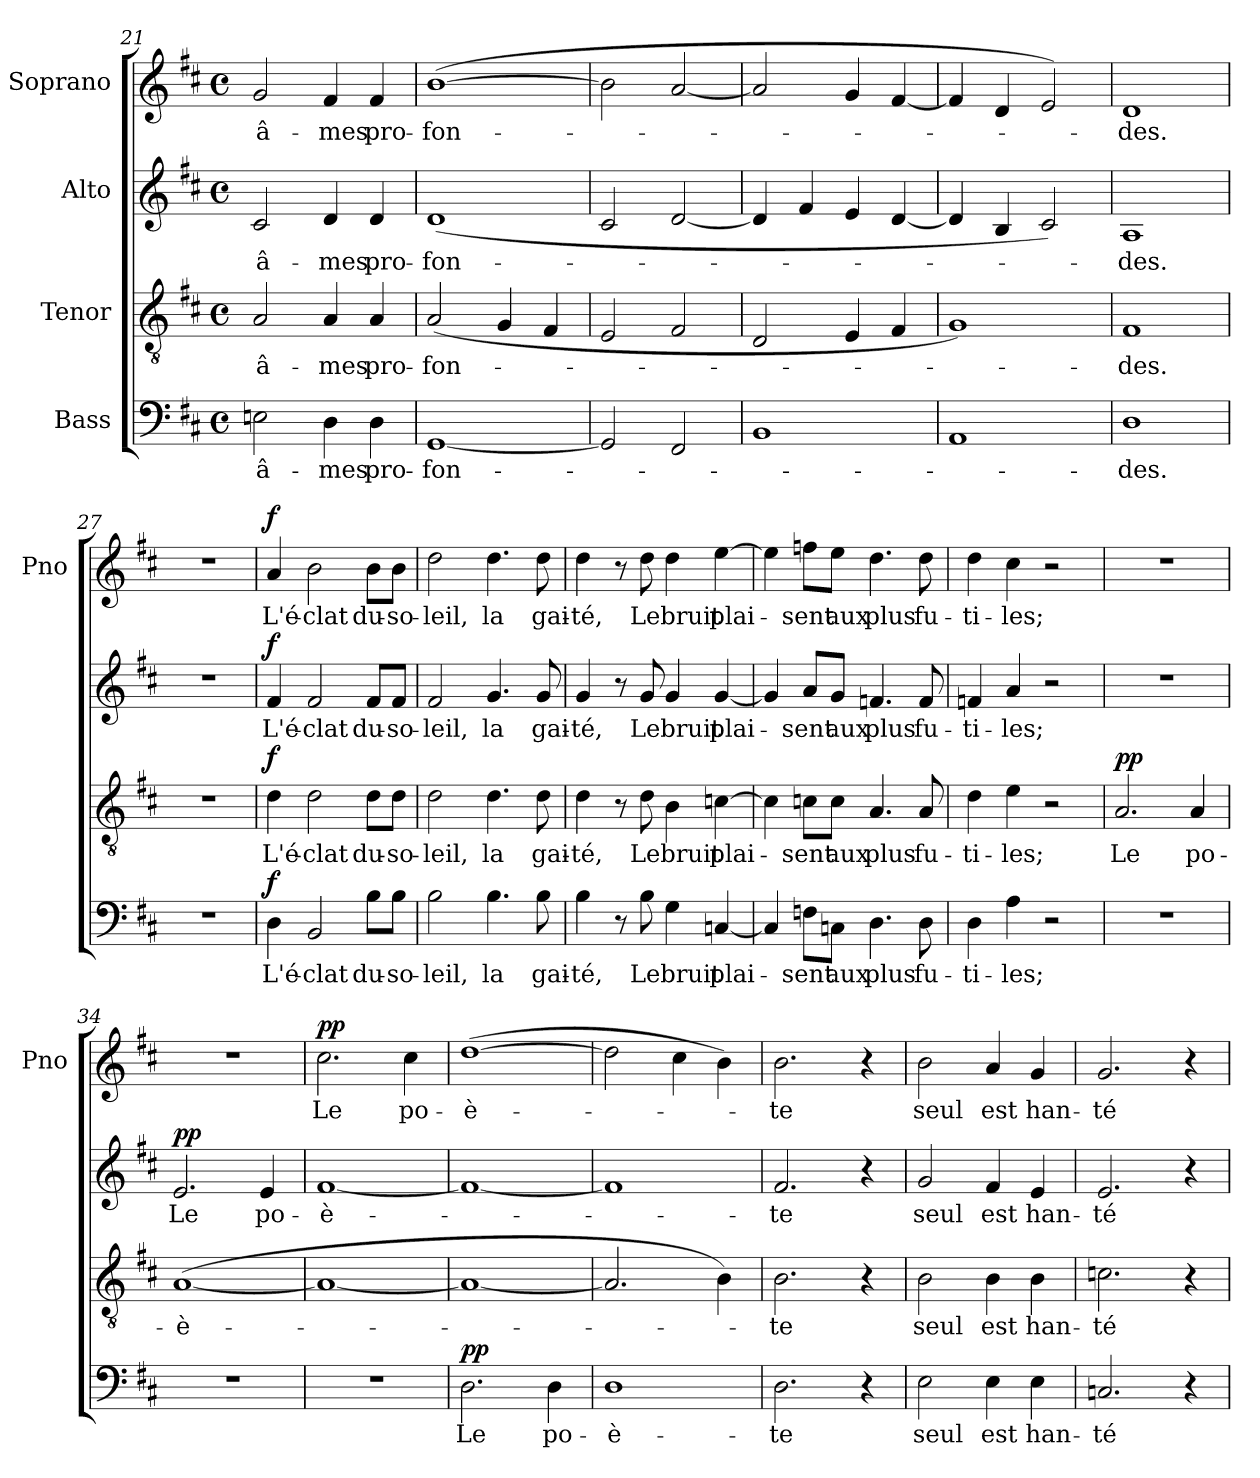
**kern	**text	**dynam	**kern	**text	**dynam	**kern	**text	**dynam	**kern	**text	**dynam
*part4	*part4	*part4	*part3	*part3	*part3	*part2	*part2	*part2	*part1	*part1	*part1
*staff4	*staff4	*staff4	*staff3	*staff3	*staff3	*staff2	*staff2	*staff2	*staff1	*staff1	*staff1
*I"Bass	*	*	*I"Tenor	*	*	*I"Alto	*	*	*I"Soprano	*	*
*	*	*	*	*	*	*	*	*	*I'Pno	*	*
*clefF4	*	*	*clefGv2	*	*	*clefG2	*	*	*clefG2	*	*
*k[f#c#]	*	*	*k[f#c#]	*	*	*k[f#c#]	*	*	*k[f#c#]	*	*
*D:	*	*	*D:	*	*	*D:	*	*	*D:	*	*
*M4/4	*	*	*M4/4	*	*	*M4/4	*	*	*M4/4	*	*
*met(c)	*	*	*met(c)	*	*	*met(c)	*	*	*met(c)	*	*
=21	=21	=21	=21	=21	=21	=21	=21	=21	=21	=21	=21
2En\	â-	.	2A/	â-	.	2c#/	â-	.	2g/	â-	.
4D\	-mes	.	4A/	-mes	.	4d/	-mes	.	4f#/	-mes	.
4D\	pro-	.	4A/	pro-	.	4d/	pro-	.	4f#/	pro-	.
=22	=22	=22	=22	=22	=22	=22	=22	=22	=22	=22	=22
[1GG	-fon-	.	(2A/	-fon-	.	(1d	-fon-	.	([1b	-fon-	.
.	.	.	4G/	.	.	.	.	.	.	.	.
.	.	.	4F#/	.	.	.	.	.	.	.	.
=23	=23	=23	=23	=23	=23	=23	=23	=23	=23	=23	=23
2GG/]	.	.	2E/	.	.	2c#/	.	.	2b\]	.	.
2FF#/	.	.	2F#/	.	.	[2d/	.	.	[2a/	.	.
=24	=24	=24	=24	=24	=24	=24	=24	=24	=24	=24	=24
1BB	.	.	2D/	.	.	4d/]	.	.	2a/]	.	.
.	.	.	.	.	.	4f#/	.	.	.	.	.
.	.	.	4E/	.	.	4e/	.	.	4g/	.	.
.	.	.	4F#/	.	.	[4d/	.	.	[4f#/	.	.
=25	=25	=25	=25	=25	=25	=25	=25	=25	=25	=25	=25
1AA	.	.	1G)	.	.	4d/]	.	.	4f#/]	.	.
.	.	.	.	.	.	4B/	.	.	4d/	.	.
.	.	.	.	.	.	2c#/)	.	.	2e/)	.	.
=26	=26	=26	=26	=26	=26	=26	=26	=26	=26	=26	=26
1D	-des.	.	1F#	-des.	.	1A	-des.	.	1d	-des.	.
!!LO:LB:g=z
=27	=27	=27	=27	=27	=27	=27	=27	=27	=27	=27	=27
1r	.	.	1r	.	.	1r	.	.	1r	.	.
=28	=28	=28	=28	=28	=28	=28	=28	=28	=28	=28	=28
!	!	!LO:DY:a	!	!	!LO:DY:a	!	!	!LO:DY:a	!	!	!LO:DY:a
4D\	L'é-	f	4d\	L'é-	f	4f#/	L'é-	f	4a/	L'é-	f
2BB/	-clat	.	2d\	-clat	.	2f#/	-clat	.	2b\	-clat	.
8B\L	du-	.	8d\L	du-	.	8f#/L	du-	.	8b\L	du-	.
8B\J	-so-	.	8d\J	-so-	.	8f#/J	-so-	.	8b\J	-so-	.
=29	=29	=29	=29	=29	=29	=29	=29	=29	=29	=29	=29
2B\	-leil,	.	2d\	-leil,	.	2f#/	-leil,	.	2dd\	-leil,	.
4.B\	la	.	4.d\	la	.	4.g/	la	.	4.dd\	la	.
8B\	gai-	.	8d\	gai-	.	8g/	gai-	.	8dd\	gai-	.
=30	=30	=30	=30	=30	=30	=30	=30	=30	=30	=30	=30
4B\	-té,	.	4d\	-té,	.	4g/	-té,	.	4dd\	-té,	.
8r	.	.	8r	.	.	8r	.	.	8r	.	.
8B\	Le	.	8d\	Le	.	8g/	Le	.	8dd\	Le	.
4G\	bruit	.	4B\	bruit	.	4g/	bruit	.	4dd\	bruit	.
[4Cn/	plai-	.	[4cn\	plai-	.	[4g/	plai-	.	[4ee\	plai-	.
=31	=31	=31	=31	=31	=31	=31	=31	=31	=31	=31	=31
4C/]	.	.	4c\]	.	.	4g/]	.	.	4ee\]	.	.
8Fn\L	-sent	.	8cn\L	-sent	.	8a/L	-sent	.	8ffn\L	-sent	.
8Cn\J	aux	.	8c\J	aux	.	8g/J	aux	.	8ee\J	aux	.
4.D\	plus	.	4.A/	plus	.	4.fn/	plus	.	4.dd\	plus	.
8D\	fu-	.	8A/	fu-	.	8f/	fu-	.	8dd\	fu-	.
=32	=32	=32	=32	=32	=32	=32	=32	=32	=32	=32	=32
4D\	-ti-	.	4d\	-ti-	.	4fn/	-ti-	.	4dd\	-ti-	.
4A\	-les;	.	4e\	-les;	.	4a/	-les;	.	4cc#\	-les;	.
2r	.	.	2r	.	.	2r	.	.	2r	.	.
!!LO:LB:g=z
=33	=33	=33	=33	=33	=33	=33	=33	=33	=33	=33	=33
!	!	!	!	!	!LO:DY:a	!	!	!	!	!	!
1r	.	.	2.A/	Le	pp	1r	.	.	1r	.	.
.	.	.	4A/	po-	.	.	.	.	.	.	.
=34	=34	=34	=34	=34	=34	=34	=34	=34	=34	=34	=34
!	!	!	!	!	!	!	!	!LO:DY:a	!	!	!
1r	.	.	([1A	-è-	.	2.e/	Le	pp	1r	.	.
.	.	.	.	.	.	4e/	po-	.	.	.	.
=35	=35	=35	=35	=35	=35	=35	=35	=35	=35	=35	=35
!	!	!	!	!	!	!	!	!	!	!	!LO:DY:a
1r	.	.	1A_	.	.	[1f#	-è-	.	2.cc#\	Le	pp
.	.	.	.	.	.	.	.	.	4cc#\	po-	.
=36	=36	=36	=36	=36	=36	=36	=36	=36	=36	=36	=36
!	!	!LO:DY:a	!	!	!	!	!	!	!	!	!
2.D\	Le	pp	1A_	.	.	1f#_	.	.	([1dd	-è-	.
4D\	po-	.	.	.	.	.	.	.	.	.	.
=37	=37	=37	=37	=37	=37	=37	=37	=37	=37	=37	=37
1D	-è-	.	2.A/]	.	.	1f#]	.	.	2dd\]	.	.
.	.	.	.	.	.	.	.	.	4cc#\	.	.
.	.	.	4B\)	.	.	.	.	.	4b\)	.	.
=38	=38	=38	=38	=38	=38	=38	=38	=38	=38	=38	=38
2.D\	-te	.	2.B\	-te	.	2.f#/	-te	.	2.b\	-te	.
4r	.	.	4r	.	.	4r	.	.	4r	.	.
=39	=39	=39	=39	=39	=39	=39	=39	=39	=39	=39	=39
2E\	seul	.	2B\	seul	.	2g/	seul	.	2b\	seul	.
4E\	est	.	4B\	est	.	4f#/	est	.	4a/	est	.
4E\	han-	.	4B\	han-	.	4e/	han-	.	4g/	han-	.
!!LO:PB:g=z
=40	=40	=40	=40	=40	=40	=40	=40	=40	=40	=40	=40
2.Cn/	-­té	.	2.cn\	-­té	.	2.e/	-­té	.	2.g/	-­té	.
4r	.	.	4r	.	.	4r	.	.	4r	.	.
=	=	=	=	=	=	=	=	=	=	=	=
*-	*-	*-	*-	*-	*-	*-	*-	*-	*-	*-	*-
